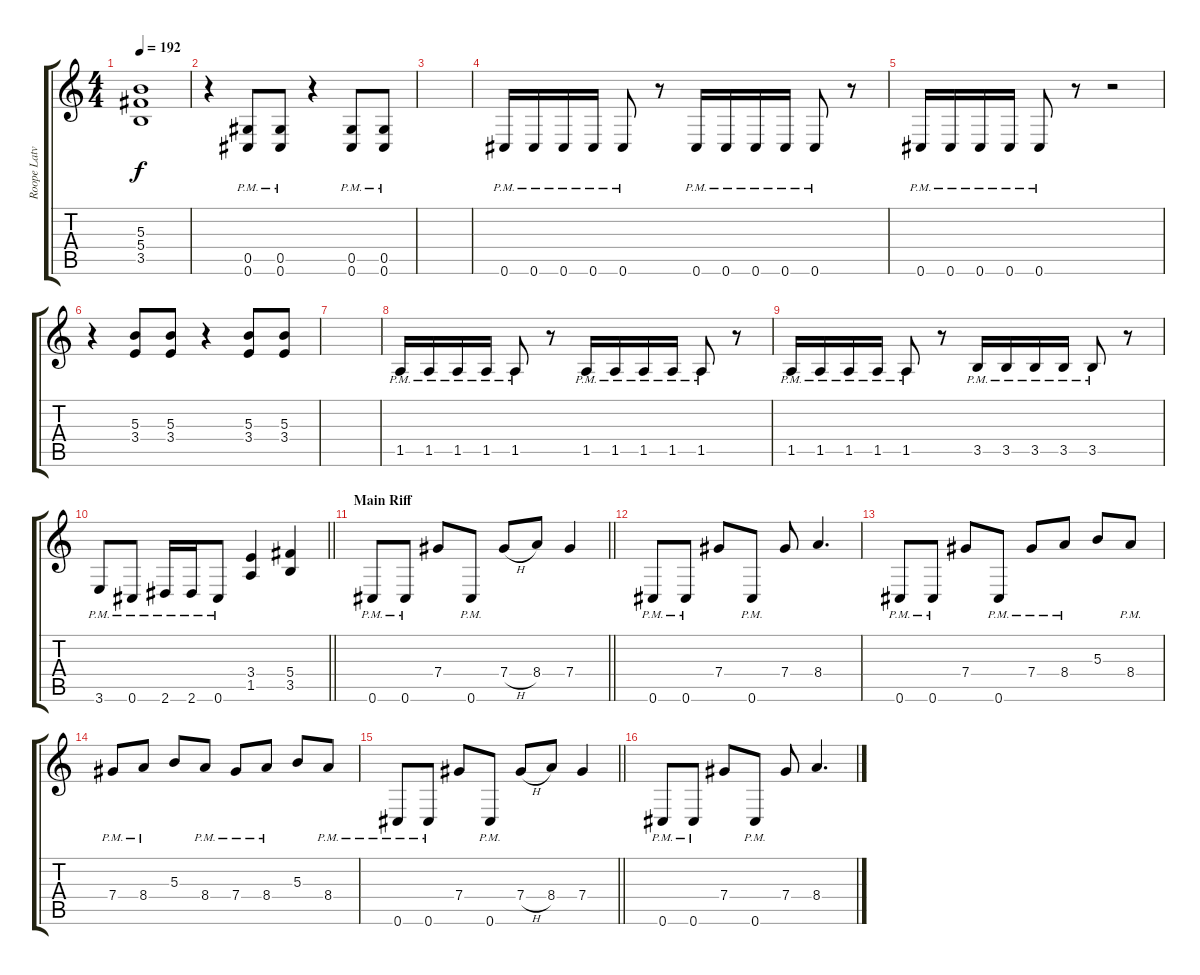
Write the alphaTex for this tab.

\track ("Roope Latvala" "Roope Latv") {instrument distortionguitar}
\staff {score tabs}
\tuning (Eb4 Bb3 Gb3 Db3 Ab2 Db2) {hide}
\ts (4 4)
\tempo 192
\clef g2
\ks c
(5.3 5.4 3.5).1{dy f} |
r.4 (0.5{pm} 0.6{pm}).8 (0.5{pm} 0.6{pm}).8 r.4 (0.5{pm} 0.6{pm}).8 (0.5{pm} 0.6{pm}).8 |
|
0.6{pm}.16 0.6{pm}.16 0.6{pm}.16 0.6{pm}.16 0.6{pm}.8 r.8 0.6{pm}.16 0.6{pm}.16 0.6{pm}.16 0.6{pm}.16 0.6{pm}.8 r.8 |
0.6{pm}.16 0.6{pm}.16 0.6{pm}.16 0.6{pm}.16 0.6{pm}.8 r.8 r.2 |
r.4 (5.3 3.4).8 (5.3 3.4).8 r.4 (5.3 3.4).8 (5.3 3.4).8 |
|
1.5{pm}.16 1.5{pm}.16 1.5{pm}.16 1.5{pm}.16 1.5{pm}.8 r.8 1.5{pm}.16 1.5{pm}.16 1.5{pm}.16 1.5{pm}.16 1.5{pm}.8 r.8 |
1.5{pm}.16 1.5{pm}.16 1.5{pm}.16 1.5{pm}.16 1.5{pm}.8 r.8 3.5{pm}.16 3.5{pm}.16 3.5{pm}.16 3.5{pm}.16 3.5{pm}.8 r.8 |
\barLineRight lightlight
3.6{pm}.8 0.6{pm}.8 2.6{pm}.16 2.6{pm}.16 0.6{pm}.8 (3.4 1.5).4 (5.4 3.5).4 |
\section ("" "Main Riff")
\barLineRight lightlight
0.6{pm}.8 0.6{pm}.8 7.4.8 0.6{pm}.8 7.4{h}.8 8.4.8 7.4.4 |
0.6{pm}.8 0.6{pm}.8 7.4.8 0.6{pm}.8 7.4.8 8.4.4{d} |
0.6{pm}.8 0.6{pm}.8 7.4.8 0.6{pm}.8 7.4{pm}.8 8.4{pm}.8 5.3.8 8.4{pm}.8 |
7.4{pm}.8 8.4{pm}.8 5.3.8 8.4{pm}.8 7.4{pm}.8 8.4{pm}.8 5.3.8 8.4{pm}.8 |
\barLineRight lightlight
0.6{pm}.8 0.6{pm}.8 7.4.8 0.6{pm}.8 7.4{h}.8 8.4.8 7.4.4 |
0.6{pm}.8 0.6{pm}.8 7.4.8 0.6{pm}.8 7.4.8 8.4.4{d}
